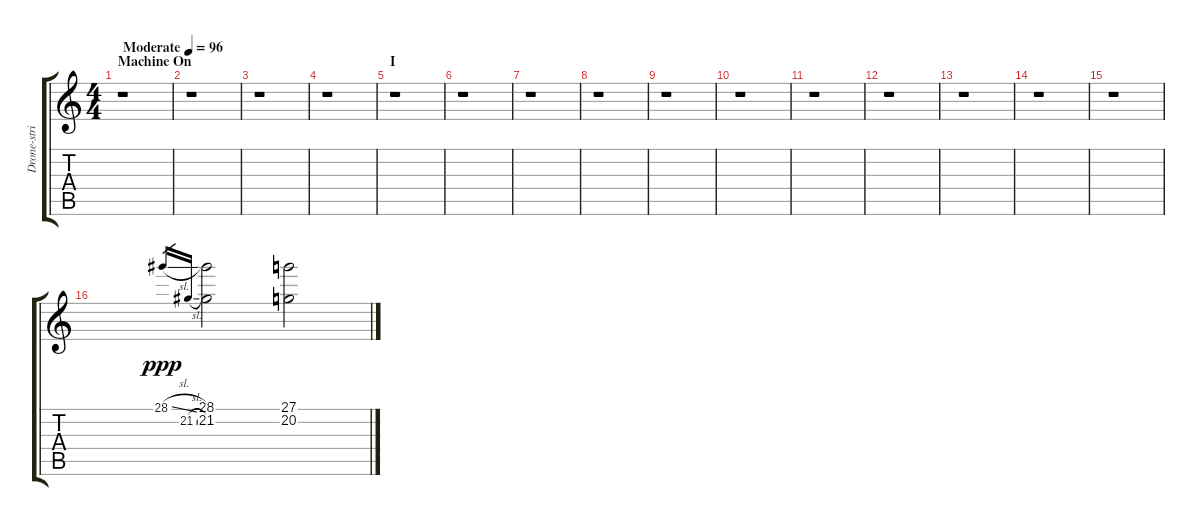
\track ("Drone-strings" "Drone-stri") {instrument stringensemble2}
\staff {score tabs}
\tuning (E4 B3 G3 D3 A2 E2) {hide}
\ts (4 4)
\section ("" "Machine On")
\tempo (96 "Moderate")
\clef g2
\ks c
r.1{dy ppp instrument stringensemble2} |
r.1 |
r.1 |
r.1 |
\section ("" "I")
r.1 |
r.1 |
r.1 |
r.1 |
r.1 |
r.1 |
r.1 |
r.1 |
r.1 |
r.1 |
r.1 |
28.1{sl}.16{gr} 21.2{sl}.16{gr} (28.1 21.2).2 (27.1 20.2).2
